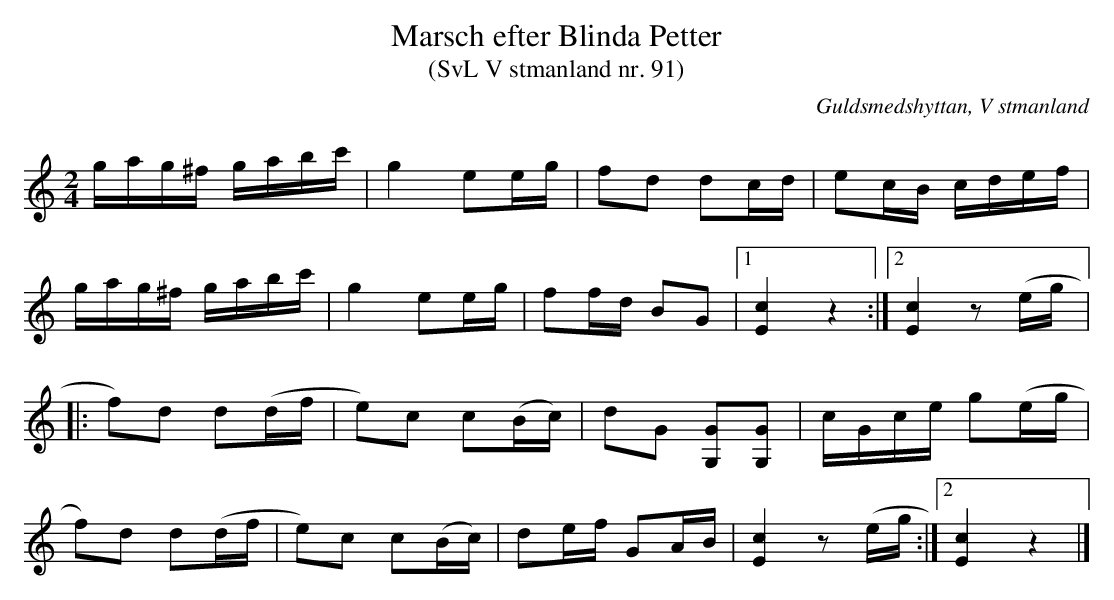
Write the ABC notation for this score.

X:1
T: Marsch efter Blinda Petter
T: (SvL V stmanland nr. 91)
O: Guldsmedshyttan, V stmanland
Q: 104
M: 2/4
L: 1/16
K: C
gag^f gabc' | g4 e2eg | f2d2 d2cd | e2cB cdef |
gag^f gabc' | g4 e2eg | f2fd B2G2 |1 [cE]4 z4 :|2 [cE]4 z2(eg |:
f2)d2 d2(df | e2)c2 c2(Bc) | d2G2 [GG,]2[GG,]2 | cGce g2(eg |
f2)d2 d2(df | e2)c2 c2(Bc) | d2ef G2AB | [cE]4 z2 (eg :|2 [cE]4 z4 |]
